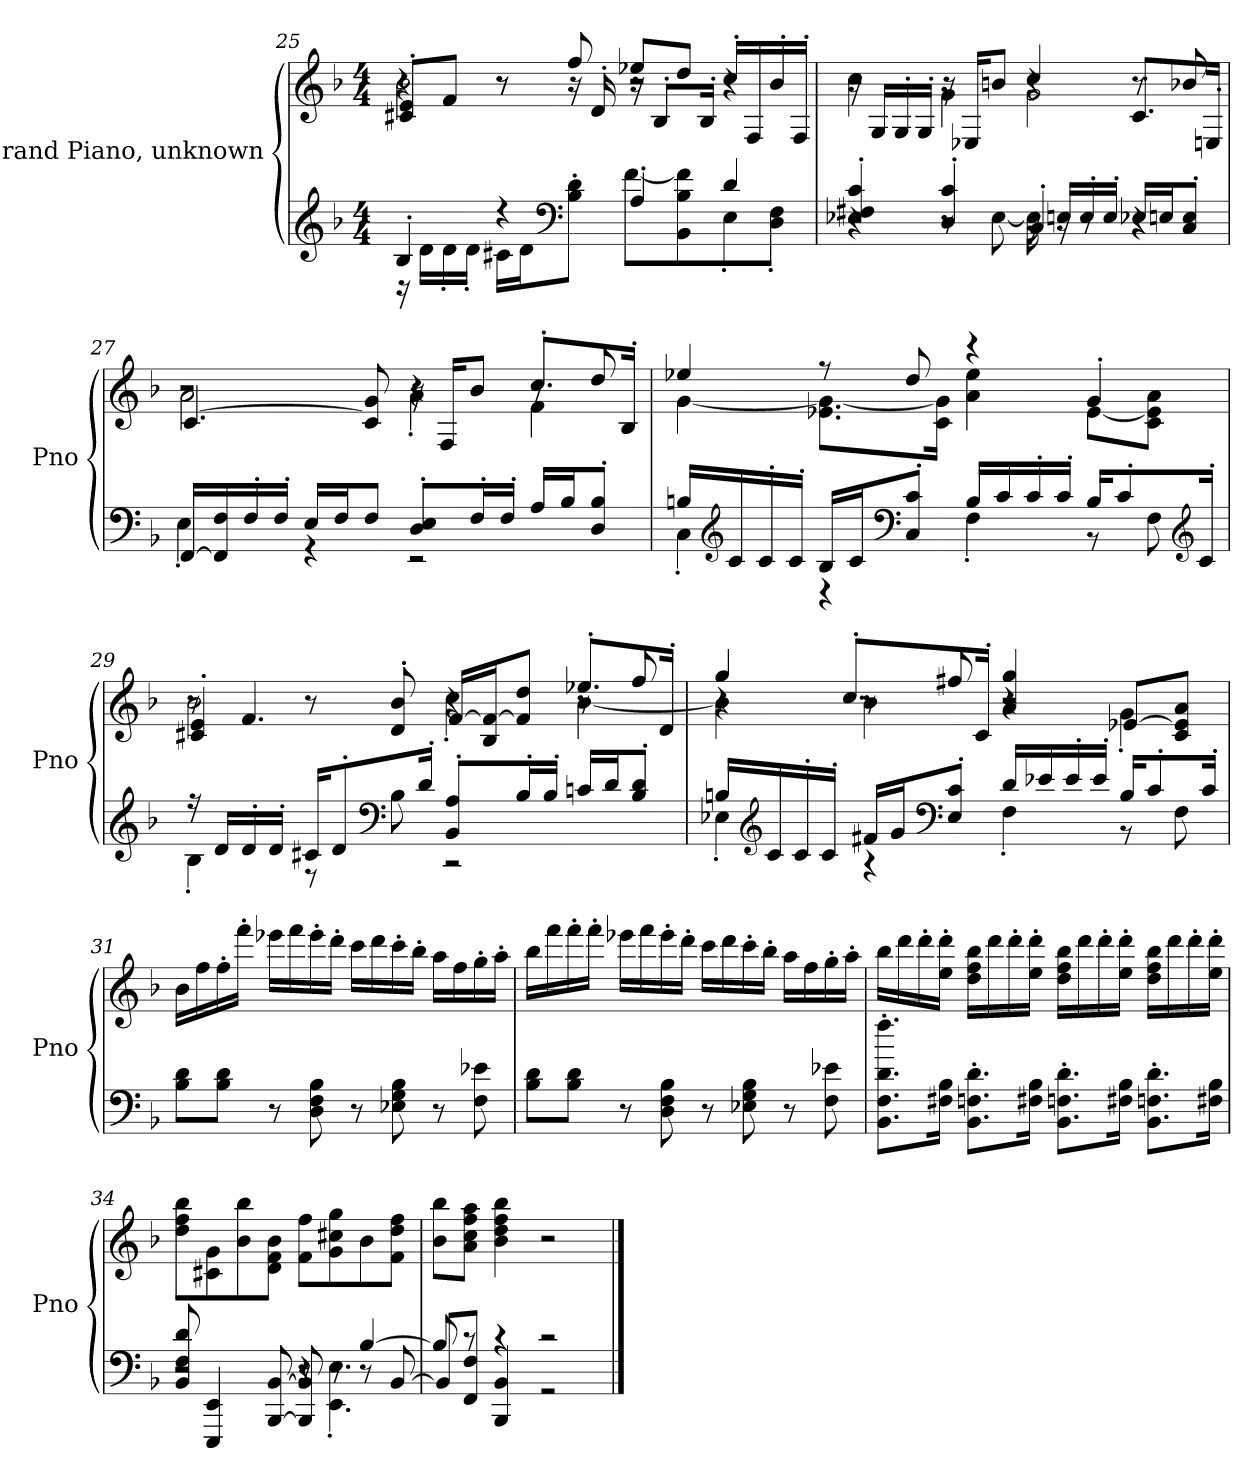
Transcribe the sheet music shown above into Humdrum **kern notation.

**kern	**kern
*part1	*part1
*staff2	*staff1
*I"Grand Piano, unknown	*
*I'Pno	*
*clefG2	*clefG2
*k[b-]	*k[b-]
*M4/4	*M4/4
=25	=25
*^	*^
*	*	*	*^
4B-'/	16r	4r	2b-\	8c#X/' 8e/'L
.	16d\LL	.	.	.
.	16d'\	.	.	8f/J
.	16d'\JJ	.	.	.
4r	16c#X\LL	8r	.	8r
.	16d\J	.	.	.
*clefF4	*	*	*	*
.	8B-\' 8d\'J	8ff/	.	16r
.	.	.	.	16d'/
4A'/	[8f\L	8ee-X/L	2r	16r
.	.	.	.	8B-'/L
.	8BB-\ 8B-\ 8f\]	8dd/J	.	.
.	.	.	.	16B-'/Jk
4d/	8E'\	4r	.	16cc'/LL
.	.	.	.	16F/
.	8D\' 8F\'J	.	.	16b-'/
.	.	.	.	16F'/JJ
!!LO:LB:g=z	!!	!!
=26	=26	=26	=26	=26
*	*^	*	*	*
4E-X/' 4F#X/' 4c/'	4r	2r	2r	4cc\	16r
.	.	.	.	.	16G/LL
.	.	.	.	.	16G'/
.	.	.	.	.	16G'/JJ
4D/' 4c/'	8r	.	.	4g\	16r
.	.	.	.	.	16E-X/KL
.	[8E-\	.	.	.	8bn/J
16r	16E-\]	4C'/	4r	2g\	4cc/
16En/LL	16r	.	.	.	.
16E'/	8r	.	.	.	.
16E'/JJ	.	.	.	.	.
16E-X/LL	4r	4r	8r	.	8.c'/L
16En/J	.	.	.	.	.
8C/' 8E/'J	.	.	8b-X/	.	.
.	.	.	.	.	16En'/Jk
*	*v	*v	*	*	*
=27	=27	=27	=27	=27
[16FF/LL	4E'\	2r	2a\	[4.c/
16FF/] 16F/	.	.	.	.
16F'/	.	.	.	.
16F'/JJ	.	.	.	.
16E/LL	4r	.	.	.
16F/J	.	.	.	.
8F/J	.	.	.	8c/] 8g/
8D/' 8E/'L	2r	4r	4a'\	16r
.	.	.	.	16F/KL
16F'/L	.	.	.	8b-/J
16F'/JJ	.	.	.	.
16A/LL	.	8r	4f\	8.cc'/L
16B-/J	.	.	.	.
8D/' 8B-/'J	.	8dd/	.	.
.	.	.	.	16B-'/Jk
*	*	*	*v	*v
!!LO:LB:g=z
=28	=28	=28	=28
16Bn/LL	4C'\	4ee-X/	[4g\
*clefG2	*	*	*
16c/	.	.	.
16c'/	.	.	.
16c'/JJ	.	.	.
16B/LL	4r	8r	8.e-X\ 8.g\_L
16c/J	.	.	.
*clefF4	*	*	*
8C/' 8c/'J	.	8dd/	.
.	.	.	16c\ 16g\]Jk
16B/LL	4F'\	4r	4a\ 4ee-\
16c/	.	.	.
16c'/	.	.	.
16c'/JJ	.	.	.
16B/KL	8r	4g'/	[8e-\L
8c'/	.	.	.
.	8F\	.	8c\ 8e-\] 8a\J
*clefG2	*	*	*
16c'/Jk	.	.	.
!!LO:PB:g=z
=29	=29	=29	=29
*	*	*	*^
16r	4B-'\	8r	2b-\	4c#X/' 4e/'
16d/LL	.	.	.	.
16d'/	.	4.f/	.	.
16d'/JJ	.	.	.	.
16c#X/KL	8r	.	.	8r
8d'/	.	.	.	.
*clefF4	*	*	*	*
.	8B-\	.	.	8d/' 8b-/'
16d'/Jk	.	.	.	.
8BB-/' 8A/'L	2r	4r	4cc'\	[16f/LL
.	.	.	.	16B-/ 16f/_J
16B-'/L	.	.	.	8f/] 8dd/J
16B-'/JJ	.	.	.	.
16cn/LL	.	8r	[4b-\	8.ee-X'/L
16d/J	.	.	.	.
8B-/' 8d/'J	.	8ff/	.	.
.	.	.	.	16d'/Jk
!!LO:LB:g=z	!!	!!
=30	=30	=30	=30	=30
16Bn/LL	4E-X'\	4r	4b-\]	4gg/
*clefG2	*	*	*	*
16c/	.	.	.	.
16c'/	.	.	.	.
16c'/JJ	.	.	.	.
16f#X/LL	4r	8r	4b-\	8.cc'/L
16g/J	.	.	.	.
*clefF4	*	*	*	*
8E-/' 8c/'J	.	8ff#X/	.	.
.	.	.	.	16c'/Jk
16d/LL	4F'\	2r	4r	4a/ 4gg/
16e-X/	.	.	.	.
16e-'/	.	.	.	.
16e-'/JJ	.	.	.	.
16B/KL	8r	.	4g'\	[8e-X/L
8c'/	.	.	.	.
.	8F\	.	.	8c/ 8e-/] 8a/J
16c'/Jk	.	.	.	.
*v	*v	*	*	*
*	*v	*v	*v
=31	=31
8B-\ 8d\L	16b-\LL
.	16ff\
8B-\ 8d\J	16ff'\
.	16fff'\JJ
8r	16eee-X\LL
.	16fff\
8D\ 8F\ 8B-\	16eee-'\
.	16ddd'\JJ
8r	16ccc\LL
.	16ddd\
8E-X\ 8G\ 8B-\	16ccc'\
.	16bb-'\JJ
8r	16aa\LL
.	16ff\
8F\ 8e-X\	16gg'\
.	16aa'\JJ
!!LO:LB:g=z
=32	=32
8B-\ 8d\L	16bb-\LL
.	16fff\
8B-\ 8d\J	16fff'\
.	16fff'\JJ
8r	16eee-X\LL
.	16fff\
8D\ 8F\ 8B-\	16eee-'\
.	16ddd'\JJ
8r	16ccc\LL
.	16ddd\
8E-X\ 8G\ 8B-\	16ccc'\
.	16bb-'\JJ
8r	16aa\LL
.	16ff\
8F\ 8e-X\	16gg'\
.	16aa'\JJ
=33	=33
8.BB-\' 8.F\' 8.d\' 8.ff\'L	16bb-\LL
.	16ddd\
.	16ddd'\
16F#X\ 16B-\Jk	16ee\' 16ddd\'JJ
8.BB-\' 8.Fn\' 8.d\'L	16dd\ 16ff\ 16bb-\LL
.	16ddd\
.	16ddd'\
16F#X\ 16B-\Jk	16ee\' 16ddd\'JJ
8.BB-\' 8.Fn\' 8.d\'L	16dd\ 16ff\ 16bb-\LL
.	16ddd\
.	16ddd'\
16F#X\ 16B-\Jk	16ee\' 16ddd\'JJ
8.BB-\' 8.Fn\' 8.d\'L	16dd\ 16ff\ 16bb-\LL
.	16ddd\
.	16ddd'\
16F#X\ 16B-\Jk	16ee\' 16ddd\'JJ
!!LO:LB:g=z
=34	=34
*^	*
*	*^	*
2r	2r	8BB-/ 8F/ 8d/	8dd\ 8ff\ 8bb-\L
.	.	4EEE/ 4EE/	8c#X\ 8g\
.	.	.	8b-\ 8bb-\
.	.	[8BBB-/ [8BB-/	8d\ 8f\ 8b-\J
4r	8r	8BBB-/] 8BB-/]	8f\ 8ff\L
.	4.EE\' 4.E\'	8r	8g\ 8cc#X\ 8gg\
[4B-/	.	8r	8b-\
.	.	[8BB-/	8f\ 8dd\ 8ff\J
*	*v	*v	*
=35	=35	=35
8B-/]	8BB-/L]	8b-\ 8bb-\L
8r	8FF/ 8F/J	8a\ 8cc\ 8ff\ 8aa\J
4r	4BBB-/ 4BB-/	4b-\ 4dd\ 4ff\ 4bb-\
2r	2r	2r
*v	*v	*
==	==
*-	*-
